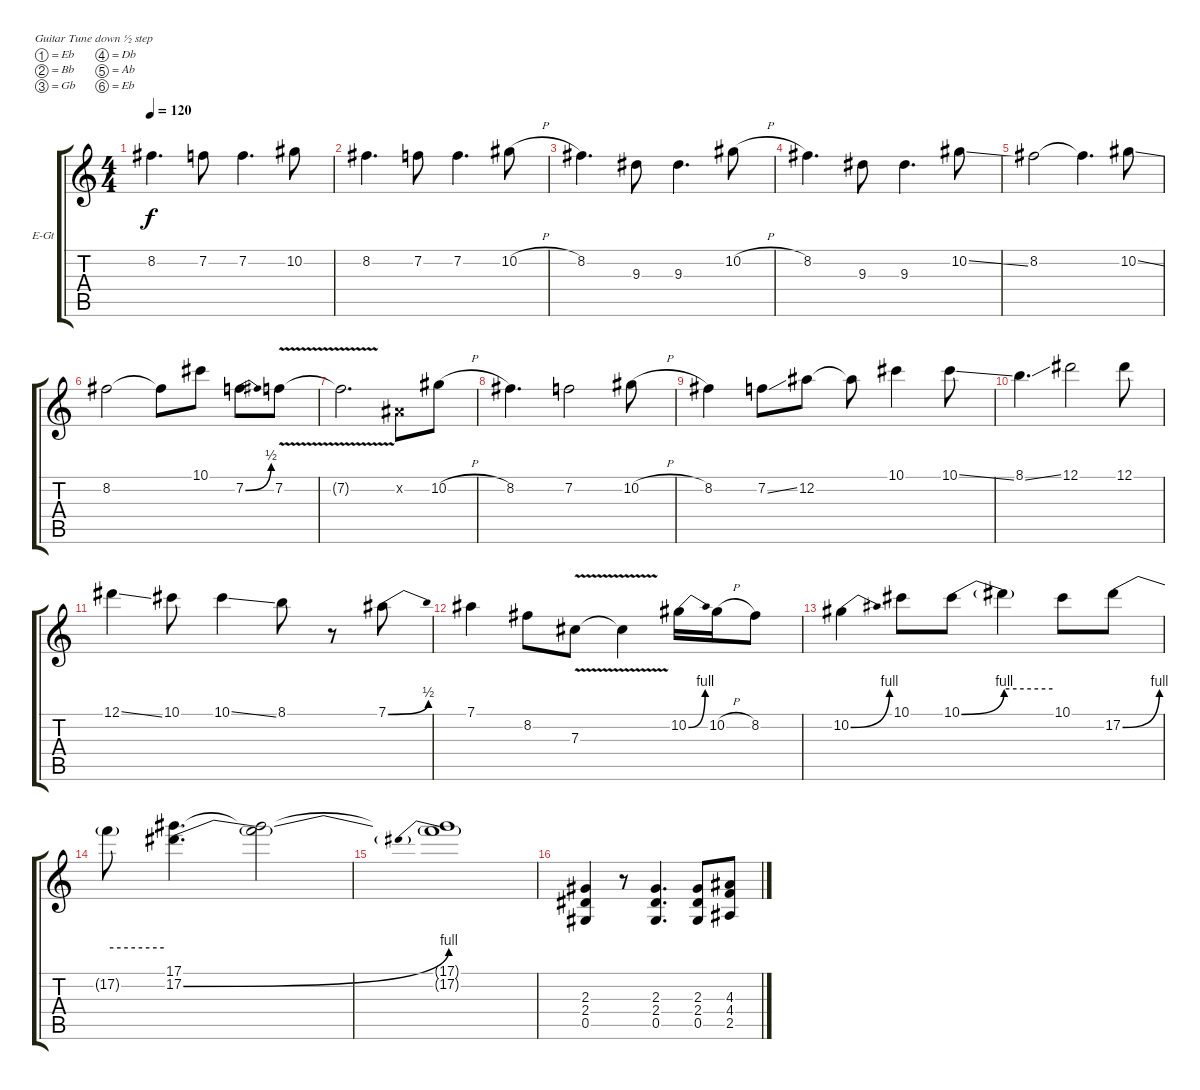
\bracketExtendMode groupsimilarinstruments
\firstSystemTrackNameOrientation horizontal
\otherSystemsTrackNameOrientation horizontal
\track ("Gtr. 1" "E-Gt") {instrument overdrivenguitar}
\staff {score tabs}
\tuning (Eb4 Bb3 Gb3 Db3 Ab2 Eb2)
\ts (4 4)
\tempo 120
\clef g2
\ks c
8.2.4{d dy f} 7.2.8 7.2.4{d} 10.2.8 |
8.2.4{d} 7.2.8 7.2.4{d} 10.2{h}.8 |
8.2.4{d} 9.3.8 9.3.4{d} 10.2{h}.8 |
8.2.4{d} 9.3.8 9.3.4{d} 10.2{ss}.8 |
8.2.2 8.2{t}.4{d} 10.2{ss}.8 |
8.2.2 8.2{t}.8 10.1.8 7.2{be (bend 0 0 60 2)}.8 7.2{v}.8 |
7.2{v t}.2{d} 0.2{x}.8 10.2{h}.8 |
8.2.4{d} 7.2.2 10.2{h}.8 |
8.2.4 7.2{ss}.8 12.2.8 12.2{t}.8 10.1.4 10.1{ss}.8 |
8.1{ss}.4{d} 12.1.2 12.1.8 |
12.1{ss}.4 10.1.8 10.1{ss}.4 8.1.8 r.8 7.1{be (bend 0 0 60 2)}.8 |
7.1.4 8.2.8 7.3{v}.8 7.3{v t}.4 10.2{be (bend 0 0 60 4)}.16 10.2{h}.16 8.2.8 |
10.2{be (bend 0 0 60 4)}.4 10.1.8 10.1{be (bend 0 0 60 4)}.8 10.1{be (hold 0 4 60 4) t}.4 10.1.8 17.2{be (bend 0 0 60 4)}.8 |
17.2{be (hold 0 4 60 4) t}.8 (17.1 17.2{be (bend 0 0 60 4)}).4{d} (17.1{t} 17.2{t}).2 |
(17.1{t} 17.2{be (prebend 0 4 60 4) t}).1 |
(2.3 2.4 0.5).4 r.8 (2.3 2.4 0.5).4{d} (2.3 2.4 0.5).8 (4.3 4.4 2.5).8
